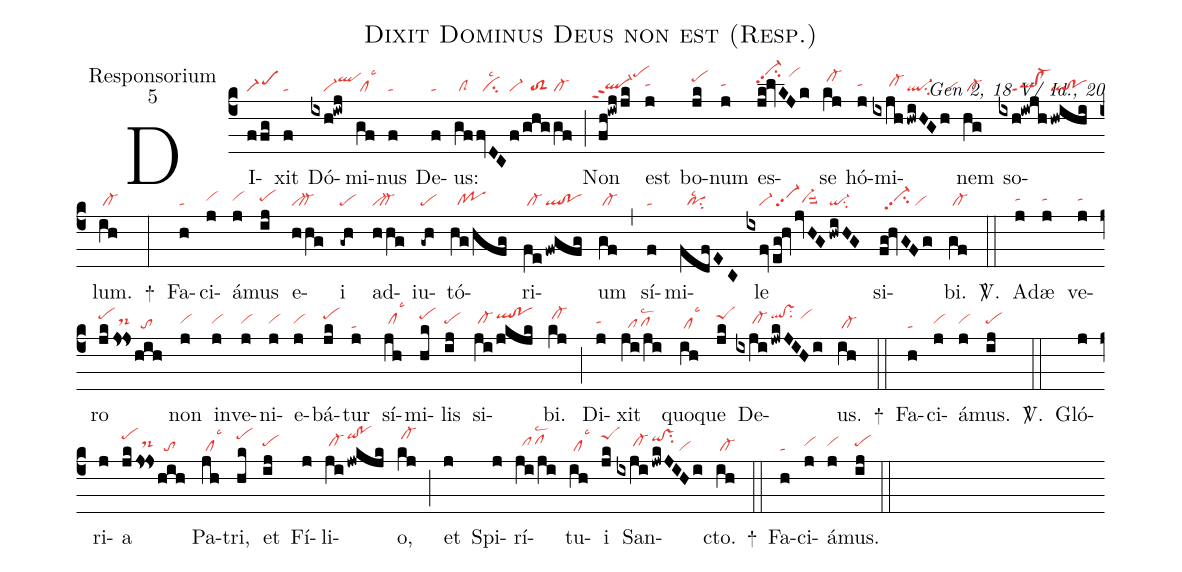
name:Dixit Dominus Deus non est (Resp.);
office-part:Responsorium;
mode:5;
commentary:Gen 2, 18 V/ Id., 20;
nabc-lines:1;
%%
(c4)
DI(ffg|scM1)xit(f|ta) Dó(ixh!iwj|////vi-qlhj)mi(gf|/cllsc3)nus(f|ta) De(f|ta)us:(gf|/clS|fvDC|//cilsc2|f/ghggf|vi-//toS2/cl-) (;)
Non(fh!iwjjk|``ql-hgppt2pehl) est(j|tahh) bo(jk|pehj)num(j|tahh) es(jk!lvKJk|vi-hmpp2su2//vihl)se(kj|/cl-hj) hó(j|tahh)mi(ixjh|/////cl-hh|/hwiHGh|ql-su2/vi)nem(hg|/cl-) so(ixh!iwjh|////ql!cl-ppt1|/hwihi|ql!po)lum.(ih|/cl-) +(:)
Fa(h|ta)ci(j|vihh)á(j|vihh)mus(ij|pehh) e(hhg|vi-``cl-)i(-gh|pe) ad(hhg|vi-``cl-)iu(-gh|pe)tó(hg/hfg|//cl!po)ri(fe|/cl-|!fwgfg|ql!po)um(gf|/cl-) (,)
sí(f|ta)mi(fdfEC|//posu2lsc2)le(ixfv|////vi-|eg!hv|/vi-pp2|jvHG|//vi-hgsuu2|/hwiHG|qi-su2) si(fg!hvGFg|//vi-hhpp2su2/vi)bi.(gf|/cl-) <sp>V/</sp>.(::)
A(j|tahh)dæ(j|tahh) ve(j|tahh)ro(jk|pehj|/js!js|//ds-hh|hih|//to) non(j|vihh) in(j|vihh)ve(j|vihh)ni(j|vihh)e(j|vihh)bá(jk|pehj)tur(j|ta) sí(jh|/clhhlsc3)mi(hk|pehj)lis(ij|pehh) si(ji|/cl-hh|!jkjk|qlhj!pohj)bi.(kj|/cl-hj) (;)
Di(j|tahh)xit(ji/ji|//pflsc2) quo(ih|/cllsc3)que(jk|peShj) De(ixji|/////cl-hh|!jwkJIHi|qlhj!vshjsu2/vihj)us.(ih|/cl-) +(::)
Fa(h|ta)ci(j|vihh)á(j|vihh)mus.(ij|pehh) <sp>V/</sp>.(::)
Gló(j)ri(j)a(jk|pehk|/js!js|//ds-hh|hih|//to) Pa(jh|/cllsc3)tri,(hk|pehk) et(ij|pehh) Fí(j)li(ji|/cl-hh|!jwkjk|qihk!pohk)o,(kj|/cl-hk) (;)
et(j) Spi(j)rí(ji/ji|//pfhhlsc2)tu(ih|/cllsc3)i(jk|peShk) San(ixji|/////cl-hh|!jwkJIHi|qihj!vshjsu2/vi)cto.(ih|/cl-) +(::)
Fa(h|ta)ci(j|vihh)á(j|vihh)mus.(ij|pehh) (::)
